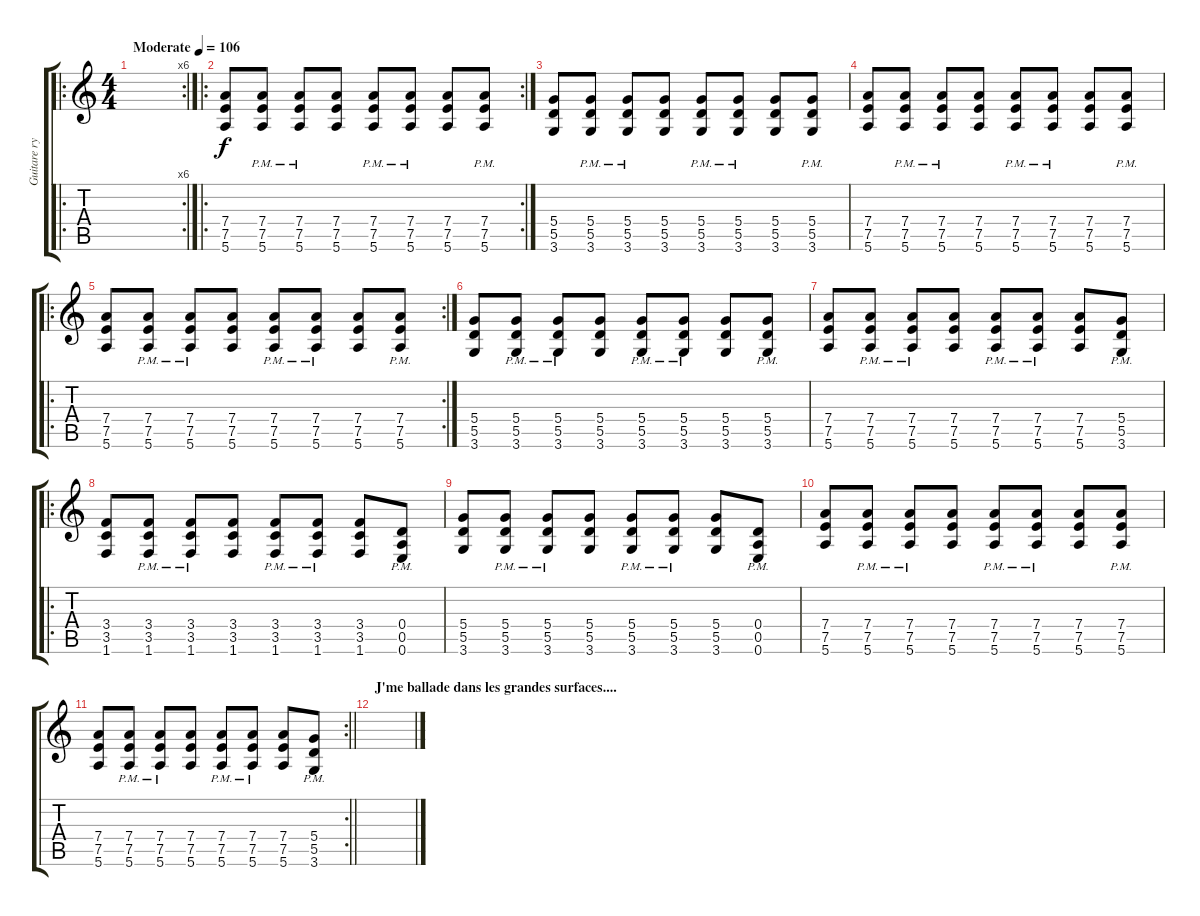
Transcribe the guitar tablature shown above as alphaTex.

\track ("Guitare rythmique" "Guitare ry") {instrument overdrivenguitar}
\staff {score tabs}
\tuning (E4 B3 G3 D3 A2 E2) {hide}
\ro
\rc 6
\ts (4 4)
\section ("" "")
\tempo (106 "Moderate")
\clef g2
\ks c
|
\ro
\rc 2
(7.4 7.5 5.6).8 (7.4{pm} 7.5{pm} 5.6).8 (7.4{pm} 7.5 5.6{pm}).8 (7.4 7.5 5.6).8 (7.4{pm} 7.5{pm} 5.6).8 (7.4{pm} 7.5{pm} 5.6).8 (7.4 7.5 5.6).8 (7.4{pm} 7.5{pm} 5.6).8 |
(5.4 5.5 3.6).8 (5.4{pm} 5.5{pm} 3.6).8 (5.4{pm} 5.5{pm} 3.6).8 (5.4 5.5 3.6).8 (5.4{pm} 5.5{pm} 3.6).8 (5.4{pm} 5.5{pm} 3.6).8 (5.4 5.5 3.6).8 (5.4{pm} 5.5{pm} 3.6).8 |
(7.4 7.5 5.6).8 (7.4{pm} 7.5{pm} 5.6).8 (7.4{pm} 7.5 5.6{pm}).8 (7.4 7.5 5.6).8 (7.4{pm} 7.5{pm} 5.6).8 (7.4{pm} 7.5{pm} 5.6).8 (7.4 7.5 5.6).8 (7.4{pm} 7.5{pm} 5.6).8 |
\ro
\rc 2
(7.4 7.5 5.6).8 (7.4{pm} 7.5{pm} 5.6).8 (7.4{pm} 7.5 5.6{pm}).8 (7.4 7.5 5.6).8 (7.4{pm} 7.5{pm} 5.6).8 (7.4{pm} 7.5{pm} 5.6).8 (7.4 7.5 5.6).8 (7.4{pm} 7.5{pm} 5.6).8 |
(5.4 5.5 3.6).8 (5.4{pm} 5.5{pm} 3.6).8 (5.4{pm} 5.5{pm} 3.6).8 (5.4 5.5 3.6).8 (5.4{pm} 5.5{pm} 3.6).8 (5.4{pm} 5.5{pm} 3.6).8 (5.4 5.5 3.6).8 (5.4{pm} 5.5{pm} 3.6).8 |
(7.4 7.5 5.6).8 (7.4{pm} 7.5{pm} 5.6).8 (7.4{pm} 7.5 5.6{pm}).8 (7.4 7.5 5.6).8 (7.4{pm} 7.5{pm} 5.6).8 (7.4{pm} 7.5{pm} 5.6).8 (7.4 7.5 5.6).8 (5.4{pm} 5.5{pm} 3.6).8 |
\ro
(3.4 3.5 1.6).8 (3.4{pm} 3.5{pm} 1.6).8 (3.4{pm} 3.5 1.6{pm}).8 (3.4 3.5 1.6).8 (3.4{pm} 3.5{pm} 1.6).8 (3.4{pm} 3.5{pm} 1.6).8 (3.4 3.5 1.6).8 (0.4{pm} 0.5{pm} 0.6).8 |
(5.4 5.5 3.6).8 (5.4{pm} 5.5{pm} 3.6).8 (5.4{pm} 5.5{pm} 3.6).8 (5.4 5.5 3.6).8 (5.4{pm} 5.5{pm} 3.6).8 (5.4{pm} 5.5{pm} 3.6).8 (5.4 5.5 3.6).8 (0.4{pm} 0.5{pm} 0.6).8 |
(7.4 7.5 5.6).8 (7.4{pm} 7.5{pm} 5.6).8 (7.4{pm} 7.5 5.6{pm}).8 (7.4 7.5 5.6).8 (7.4{pm} 7.5{pm} 5.6).8 (7.4{pm} 7.5{pm} 5.6).8 (7.4 7.5 5.6).8 (7.4{pm} 7.5{pm} 5.6).8 |
\rc 2
\barLineRight lightlight
(7.4 7.5 5.6).8 (7.4{pm} 7.5{pm} 5.6).8 (7.4{pm} 7.5 5.6{pm}).8 (7.4 7.5 5.6).8 (7.4{pm} 7.5{pm} 5.6).8 (7.4{pm} 7.5{pm} 5.6).8 (7.4 7.5 5.6).8 (5.4{pm} 5.5{pm} 3.6).8 |
\section ("" "J'me ballade dans les grandes surfaces....")
